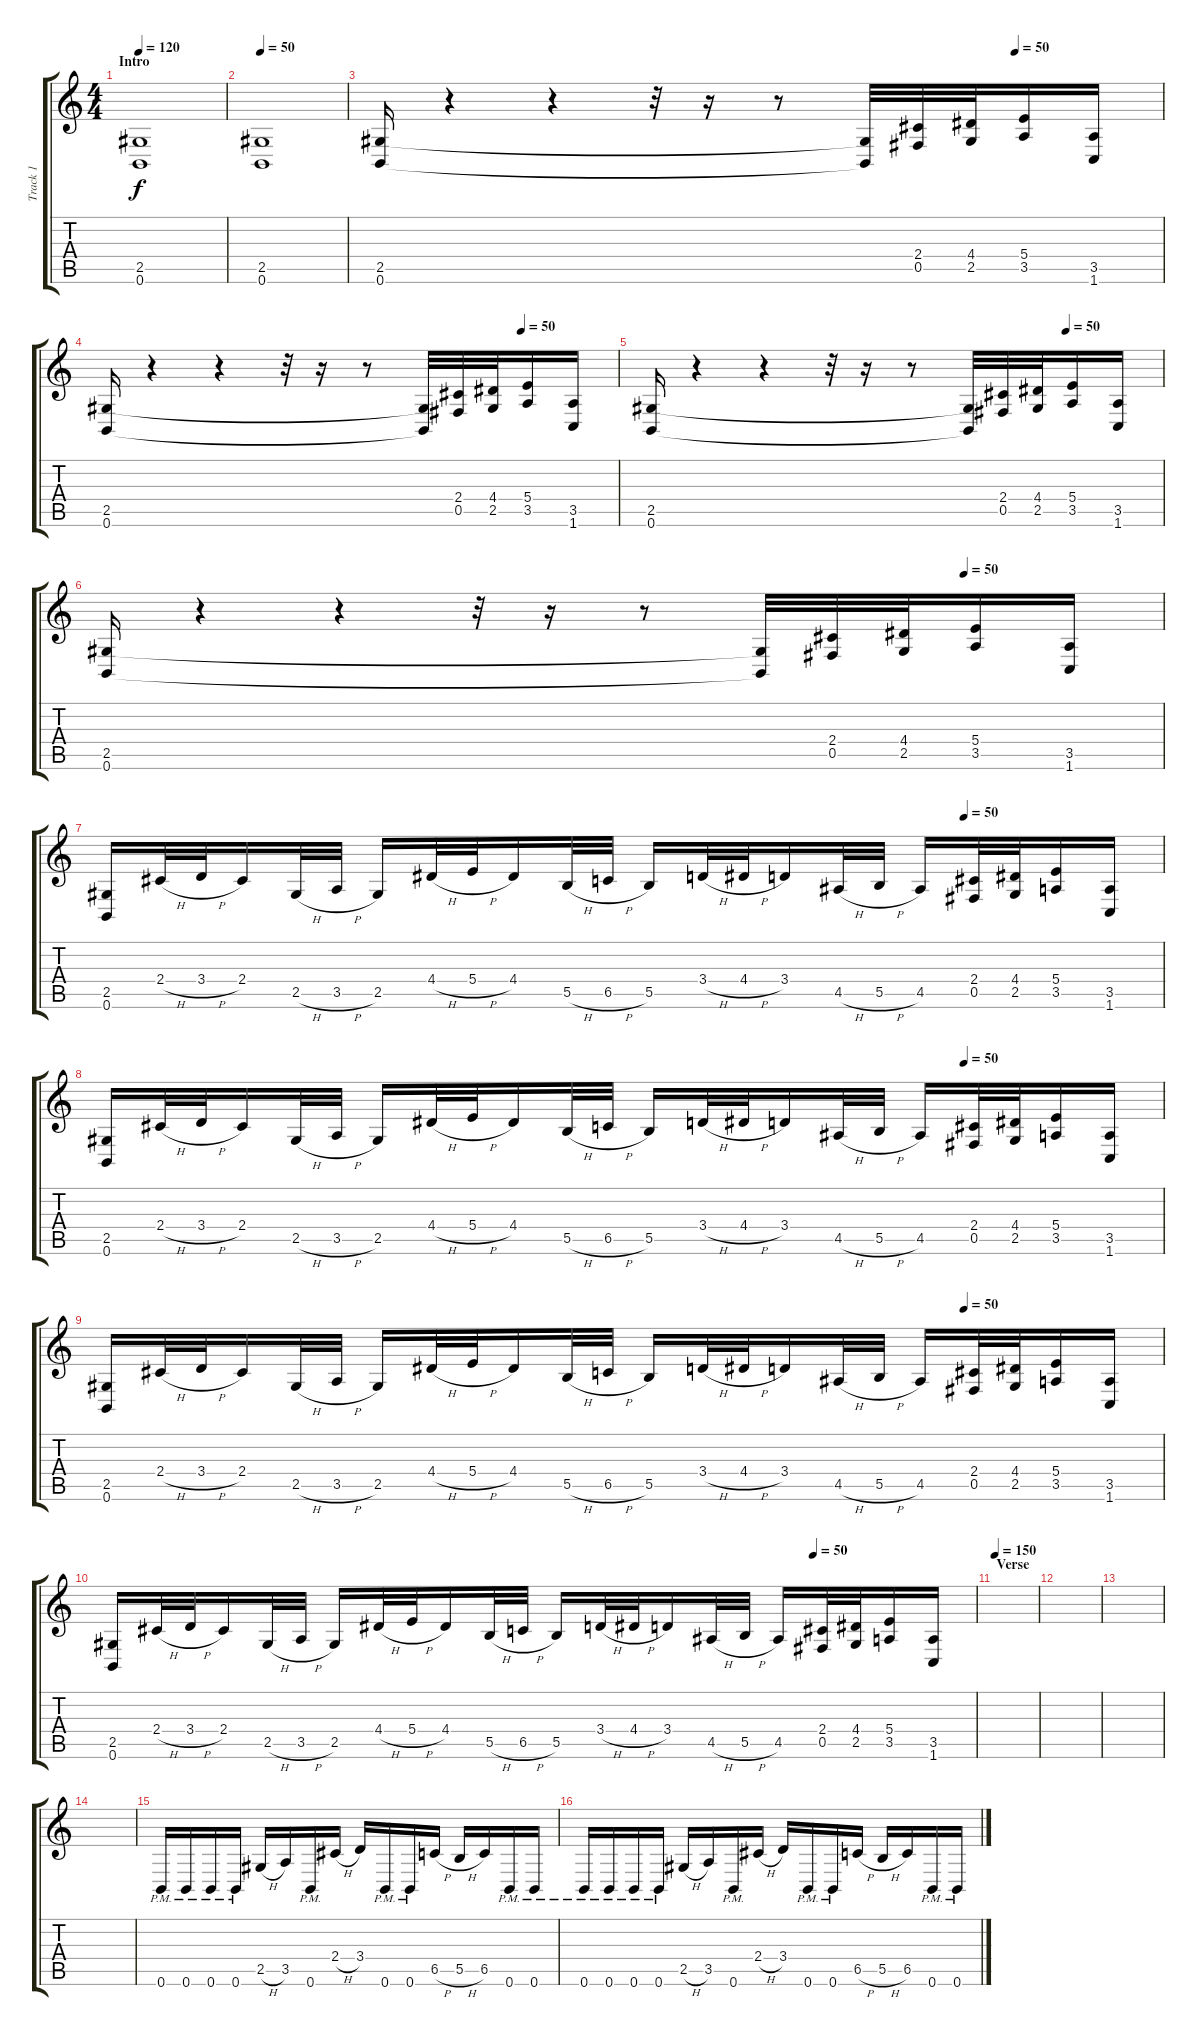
\track ("Track 1" "Track 1") {instrument distortionguitar}
\staff {score tabs}
\tuning (Db4 Ab3 E3 B2 Gb2 B1) {hide}
\ts (4 4)
\section ("" "Intro")
\tempo 120
\tempo 50
\tempo 120
\clef g2
\ks c
(2.5 0.6).1{dy f instrument distortionguitar} |
\tempo 50
(2.5 0.6).1 |
\tempo (50 0.8125)
(2.5 0.6).16 r.4 r.4 r.32 r.16 r.8 (2.5{t} 0.6{t}).32 (2.4 0.5).32 (4.4 2.5).32 (5.4 3.5).16 (3.5 1.6).16 |
\tempo (50 0.8125)
(2.5 0.6).16 r.4 r.4 r.32 r.16 r.8 (2.5{t} 0.6{t}).32 (2.4 0.5).32 (4.4 2.5).32 (5.4 3.5).16 (3.5 1.6).16 |
\tempo (50 0.8125)
(2.5 0.6).16 r.4 r.4 r.32 r.16 r.8 (2.5{t} 0.6{t}).32 (2.4 0.5).32 (4.4 2.5).32 (5.4 3.5).16 (3.5 1.6).16 |
\tempo (50 0.8125)
(2.5 0.6).16 r.4 r.4 r.32 r.16 r.8 (2.5{t} 0.6{t}).32 (2.4 0.5).32 (4.4 2.5).32 (5.4 3.5).16 (3.5 1.6).16 |
\tempo (50 0.8125)
(2.5 0.6).16 2.4{h}.32 3.4{h}.32 2.4.16 2.5{h}.32 3.5{h}.32 2.5.16 4.4{h}.32 5.4{h}.32 4.4.16 5.5{h}.32 6.5{h}.32 5.5.16 3.4{h}.32 4.4{h}.32 3.4.16 4.5{h}.32 5.5{h}.32 4.5.16 (2.4 0.5).32 (4.4 2.5).32 (5.4 3.5).16 (3.5 1.6).16 |
\tempo (50 0.8125)
(2.5 0.6).16 2.4{h}.32 3.4{h}.32 2.4.16 2.5{h}.32 3.5{h}.32 2.5.16 4.4{h}.32 5.4{h}.32 4.4.16 5.5{h}.32 6.5{h}.32 5.5.16 3.4{h}.32 4.4{h}.32 3.4.16 4.5{h}.32 5.5{h}.32 4.5.16 (2.4 0.5).32 (4.4 2.5).32 (5.4 3.5).16 (3.5 1.6).16 |
\tempo (50 0.8125)
(2.5 0.6).16 2.4{h}.32 3.4{h}.32 2.4.16 2.5{h}.32 3.5{h}.32 2.5.16 4.4{h}.32 5.4{h}.32 4.4.16 5.5{h}.32 6.5{h}.32 5.5.16 3.4{h}.32 4.4{h}.32 3.4.16 4.5{h}.32 5.5{h}.32 4.5.16 (2.4 0.5).32 (4.4 2.5).32 (5.4 3.5).16 (3.5 1.6).16 |
\tempo (50 0.8125)
(2.5 0.6).16 2.4{h}.32 3.4{h}.32 2.4.16 2.5{h}.32 3.5{h}.32 2.5.16 4.4{h}.32 5.4{h}.32 4.4.16 5.5{h}.32 6.5{h}.32 5.5.16 3.4{h}.32 4.4{h}.32 3.4.16 4.5{h}.32 5.5{h}.32 4.5.16 (2.4 0.5).32 (4.4 2.5).32 (5.4 3.5).16 (3.5 1.6).16 |
\section ("" "Verse")
\tempo 150
|
|
|
|
0.6{pm}.16 0.6{pm}.16 0.6{pm}.16 0.6{pm}.16 2.5{h}.16 3.5.16 0.6{pm}.16 2.4{h}.16 3.4.16 0.6{pm}.16 0.6{pm}.16 6.5{h}.16 5.5{h}.16 6.5.16 0.6{pm}.16 0.6{pm}.16 |
0.6{pm}.16 0.6{pm}.16 0.6{pm}.16 0.6{pm}.16 2.5{h}.16 3.5.16 0.6{pm}.16 2.4{h}.16 3.4.16 0.6{pm}.16 0.6{pm}.16 6.5{h}.16 5.5{h}.16 6.5.16 0.6{pm}.16 0.6{pm}.16
